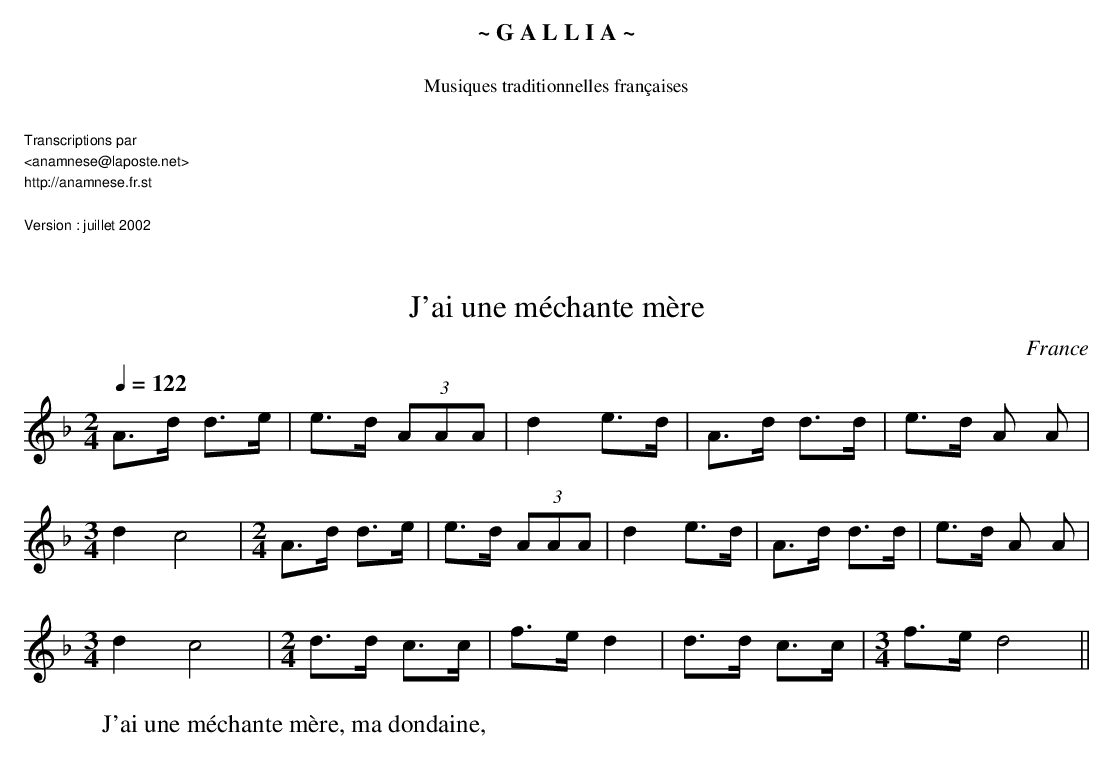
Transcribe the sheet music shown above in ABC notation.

X:1
T:J'ai une méchante mère
O:France
M:2/4
L:1/8
Q:1/4=122
K:F
A>d d>e | e>d (3AAA | d2 e>d | A>d d>d | e>d A A |
[M:3/4] d2c4 | [M:2/4] A>d d>e | e>d (3AAA | d2 e>d | A>d d>d | e>d A A |
[M:3/4] d2c4 | [M:2/4] d>d c>c | f>e d2 | d>d c>c | [M:3/4] f>e d4 ||
W:J'ai une méchante mère, ma dondaine,
